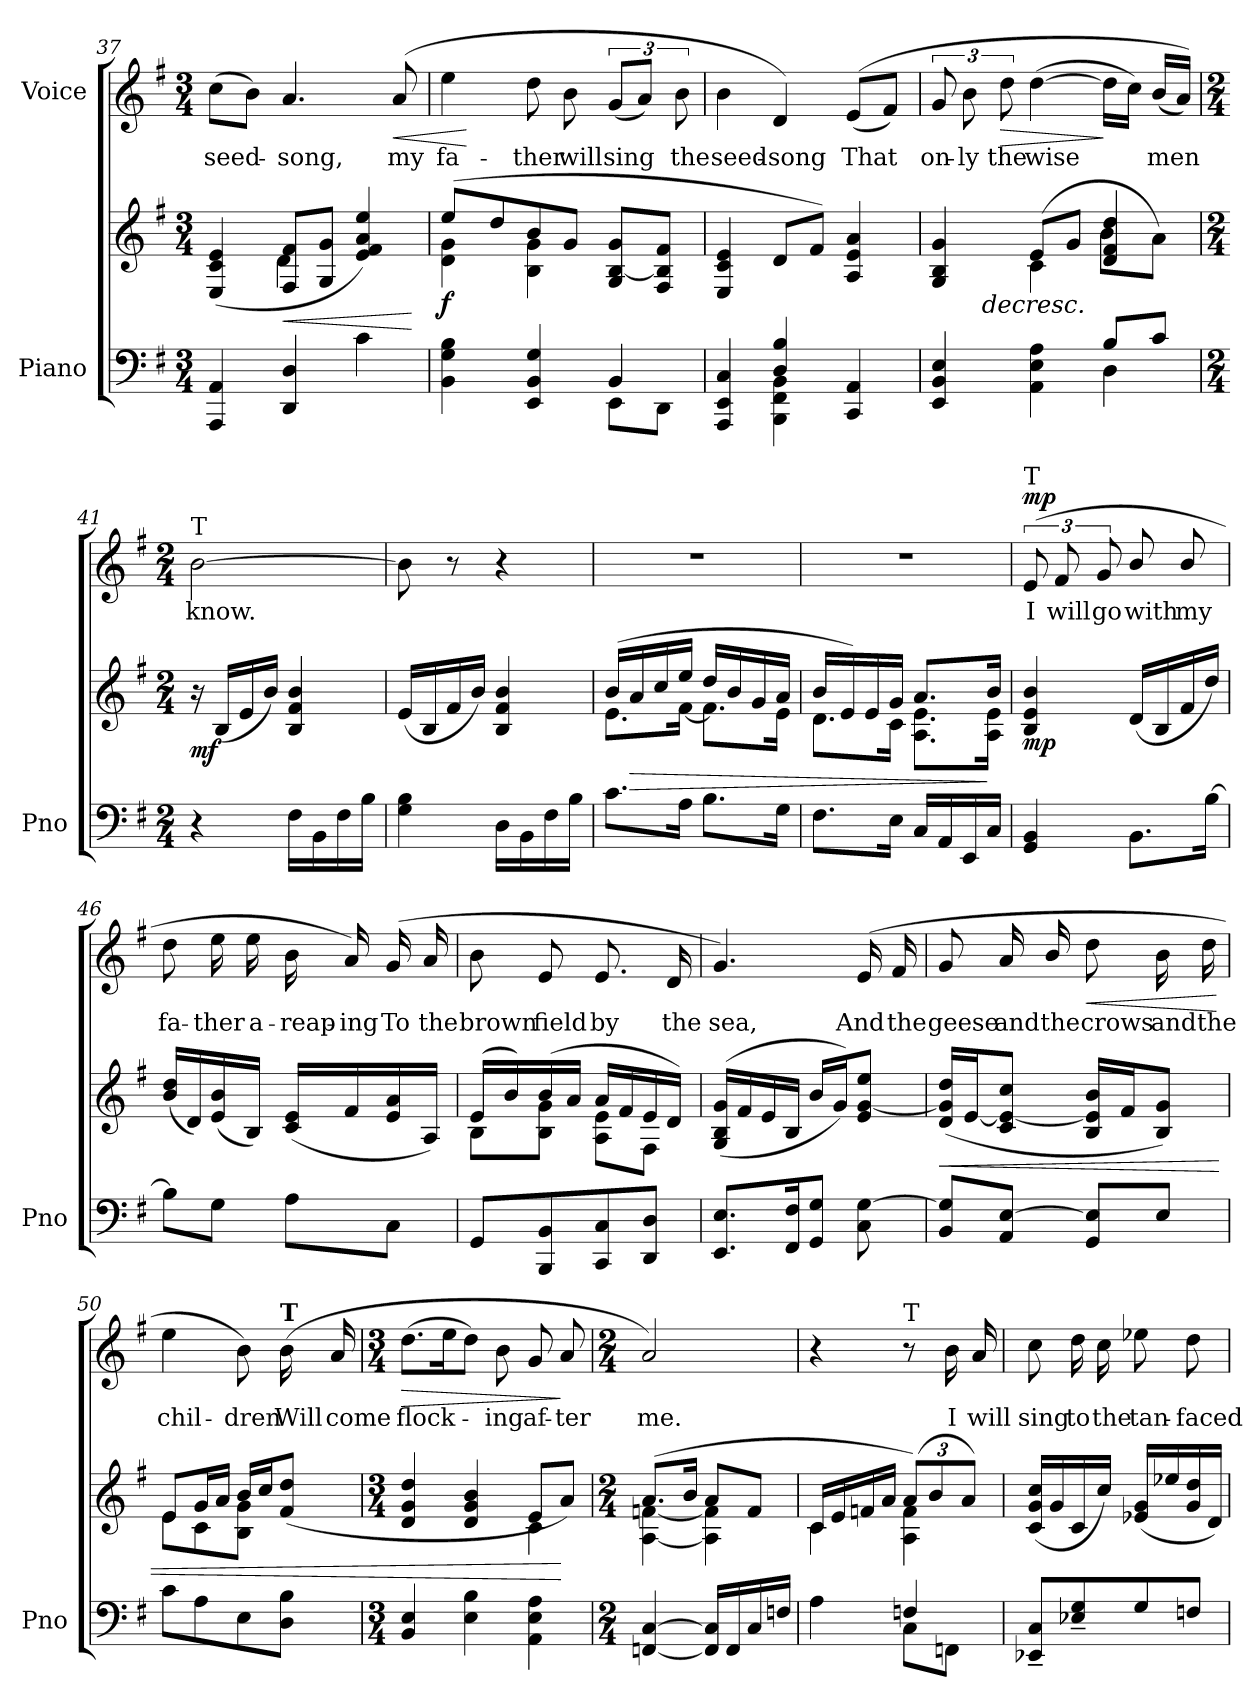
**kern	**kern	**dynam	**kern	**text	**dynam
*part2	*part2	*part2	*part1	*part1	*part1
*staff3	*staff2	*staff2/3	*staff1	*staff1	*staff1
*I"Piano	*	*	*I"Voice	*	*
*I'Pno	*	*	*	*	*
!!LO:LB:g=z
*clefF4	*clefG2	*	*clefG2	*	*
*k[f#]	*k[f#]	*	*k[f#]	*	*
*M3/4	*M3/4	*	*M3/4	*	*
=37	=37	=37	=37	=37	=37
*	*^	*	*	*	*
!	!	!	!	!	!LO:LY:b	!
4AAA/ 4AA/	(>4E/ 4c/ 4e/	4ryy	.	(>8cc\L	seed-	.
.	.	.	.	8b\J)	.	.
!	!	!	!LO:HP:b	!	!LO:LY:b	!
4DD/ 4D/	8F#/ 8f#/L	4d\	<	4.a/	-song,	.
.	8G/ 8g/J	.	.	.	.	.
4c\	4e/ 4f#/ 4a/ 4ee/)	4ryy	.	.	.	.
!	!	!	!	!	!LO:LY:b	!LO:HP:b
.	.	.	.	(>8a/	my	<
*	*v	*v	*	*	*	*
.	.	[	.	.	.
=38	=38	=38	=38	=38	=38
*^	*^	*	*	*	*
!	!	!	!	!LO:DY:b	!	!LO:LY:b	!
*	*	*	*	*	*^	*	*
4BB\ 4G\ 4B\	2ryy	(>8ee/L	4d\ 4g\	f	4ee\	16rcyy	fa-	.
.	.	.	.	.	.	16rcyy	.	[
.	.	8dd/	.	.	.	8rcyy	.	.
!	!	!	!	!	!	!	!LO:LY:b	!
4EE/ 4BB/ 4G/	.	8b/	4B\ 4g\	.	8dd\	4rAyy	-ther	.
!	!	!	!	!	!	!	!LO:LY:b	!
.	.	8g/J	.	.	8b\	.	will	.
!	!	!	!	!	!	!	!LO:LY:b	!
4BB/	8EE\L	8G/ [8B/ 8g/L	4ryy	.	(<12g/L	4rAyy	sing	.
.	.	.	.	.	12a/J)	.	.	.
.	8DD\J	8F#/ 8B/] 8f#/J	.	.	.	.	.	.
!	!	!	!	!	!	!	!LO:LY:b	!
.	.	.	.	.	12b\	.	the	.
*	*	*v	*v	*	*	*	*	*
*	*	*	*	*v	*v	*	*
=39	=39	=39	=39	=39	=39	=39
!	!	!	!	!	!LO:LY:b	!
4AAA/ 4EE/ 4C/	4ryy	4E/ 4c/ 4e/	.	4b\	seed-	.
!	!	!	!	!	!LO:LY:b	!
4D/ 4B/	4BBB\ 4FF#\ 4BB\	8d/L	.	4d/)	-song	.
.	.	8f#/J)	.	.	.	.
!	!	!	!	!	!LO:LY:b	!
4CC/ 4AA/	4ryy	4A/ 4e/ 4a/	.	(<(>8e/L	That	.
.	.	.	.	8f#/J)	.	.
!!LO:LB:g=z
=40	=40	=40	=40	=40	=40	=40
*	*	*^	*	*	*	*
!	!	!	!	!	!	!LO:LY:b	!
4EE/ 4BB/ 4E/	2ryy	4G/ 4B/ 4g/	8rddyy	.	12g/	on-	.
!	!	!	!	!	!	!LO:LY:b	!
.	.	.	.	.	12b\	-ly	.
!	!	!	!	!LO:HP:b	!	!	!
.	.	.	8rddyy	>	.	.	.
!	!	!	!	!	!	!LO:LY:b	!LO:HP:b
.	.	.	.	.	12dd\	the	>
!	!	!	!	!	!	!LO:LY:b	!
4AA\ 4E\ 4A\	.	(>8e/L	4c\	.	(>[4dd\	wise	.
.	.	8g/J	.	.	.	.	.
8B/L	4D\	4d/ 4f#/ 4dd/	8b\L	.	16dd\LL]	.	]
.	.	.	.	.	16cc\JJ)	.	.
!	!	!	!	!	!	!LO:LY:b	!
8c/J	.	.	8a\J)	.	(<16b/LL	men	.
.	.	.	.	.	16a/JJ))	.	.
*v	*v	*	*	*	*	*	*
*	*v	*v	*	*	*	*
=41	=41	=41	=41	=41	=41
*M2/4	*M2/4	*	*M2/4	*	*
!	!	!	!LO:TX:a:t=T	!	!
!	!	!LO:DY:b	!	!LO:LY:b	!
4r	16r	mf	[2b\	know.	.
.	(<16B/LL	.	.	.	.
.	16e/	.	.	.	.
.	16b/JJ)	.	.	.	.
16F#\LL	4B/ 4f#/ 4b/	.	.	.	.
16BB\	.	.	.	.	.
16F#\	.	.	.	.	.
16B\JJ	.	.	.	.	.
=42	=42	=42	=42	=42	=42
4G\ 4B\	(<16e/LL	.	8b\]	.	.
.	16B/	.	.	.	.
.	16f#/	.	8r	.	.
.	16b/JJ)	.	.	.	.
16D\LL	4B/ 4f#/ 4b/	.	4r	.	.
16BB\	.	.	.	.	.
16F#\	.	.	.	.	.
16B\JJ	.	.	.	.	.
!!LO:PB:g=z
=43	=43	=43	=43	=43	=43
*	*^	*	*	*	*
8.c\L	(>16b/LL	8.e\L	.	2r	.	.
!	!	!	!LO:HP:b	!	!	!
.	16a/	.	>	.	.	.
.	16cc/	.	.	.	.	.
16A\Jk	16ee/JJ	[16f#\Jk	.	.	.	.
8.B\L	16dd/LL	8.f#\L]	.	.	.	.
.	16b/	.	.	.	.	.
.	16g/	.	.	.	.	.
16G\Jk	16a/JJ	16e\Jk	.	.	.	.
=44	=44	=44	=44	=44	=44	=44
8.F#\L	16b/LL	8.d\L	.	2r	.	.
.	16e/)	.	.	.	.	.
.	16e/	.	.	.	.	.
16E\Jk	16g/JJ	16c\Jk	.	.	.	.
16C/LL	8.a/L	8.A\ 8.e\L	.	.	.	.
16AA/	.	.	.	.	.	.
16EE/	.	.	.	.	.	.
16C/JJ	16b/Jk	16A\ 16e\Jk	]	.	.	.
=45	=45	=45	=45	=45	=45	=45
!	!	!	!	!LO:TX:a:t=T	!	!
!	!	!	!LO:DY:b	!	!LO:LY:b	!LO:DY:b
*	*v	*v	*	*	*	*
4GG/ 4BB/	4B/ 4e/ 4b/	mp	(>12e/	I	mp
!	!	!	!	!LO:LY:b	!
.	.	.	12f#/	will	.
!	!	!	!	!LO:LY:b	!
.	.	.	12g/	go	.
!	!	!	!	!LO:LY:b	!
8.BB\L	(<16d/LL	.	8b/	with	.
.	16B/	.	.	.	.
!	!	!	!	!LO:LY:b	!
.	16f#/	.	8b/	my	.
[16B\Jk	16dd/JJ)	.	.	.	.
!!LO:LB:g=z
=46	=46	=46	=46	=46	=46
!	!	!	!	!LO:LY:b	!
8B\L]	(<16b/ 16dd/LL	.	8dd\	fa-	.
.	16d/)	.	.	.	.
!	!	!	!	!LO:LY:b	!
8G\J	(<16e/ 16b/	.	16ee\	-ther	.
!	!	!	!	!LO:LY:b	!
.	16B/JJ)	.	16ee\	a-	.
!	!	!	!	!LO:LY:b	!
8A\L	(<16c/ 16e/LL	.	16b\	-reap-	.
!	!	!	!	!LO:LY:b	!
.	16f#/	.	16a/)	-ing	.
!	!	!	!	!LO:LY:b	!
8C\J	16e/ 16a/	.	(>16g/	To	.
!	!	!	!	!LO:LY:b	!
.	16A/JJ)	.	16a/	the	.
=47	=47	=47	=47	=47	=47
*	*^	*	*	*	*
!	!	!	!	!	!LO:LY:b	!
8GG/L	(>16e/LL	8B\L	.	8b\	brown	.
.	16b/)	.	.	.	.	.
!	!	!	!	!	!LO:LY:b	!
8BBB/ 8BB/	(>16b/	8B\ 8g\J	.	8e/	field	.
.	16a/JJ	.	.	.	.	.
!	!	!	!	!	!LO:LY:b	!
8CC/ 8C/	16a/LL	8A\ 8e\L	.	8.e/	by	.
.	16f#/	.	.	.	.	.
8DD/ 8D/J	16e/	8F#\J	.	.	.	.
!	!	!	!	!	!LO:LY:b	!
.	16d/JJ)	.	.	16d/	the	.
*	*v	*v	*	*	*	*
=48	=48	=48	=48	=48	=48
!	!	!	!	!LO:LY:b	!
8.EE/ 8.E/L	(>(<16G/ 16B/ 16g/LL	.	4.g/)	sea,	.
.	16f#/	.	.	.	.
.	16e/	.	.	.	.
16FF#/ 16F#/K	16B/JJ	.	.	.	.
8GG/ 8G/J	16b/LL	.	.	.	.
.	16g/J))	.	.	.	.
!	!	!	!	!LO:LY:b	!
8C\ [8G\	8e/ [8g/ 8ee/J	.	(>16e/	And	.
!	!	!	!	!LO:LY:b	!
.	.	.	16f#/	the	.
!!LO:LB:g=z
=49	=49	=49	=49	=49	=49
!	!	!LO:HP:b	!	!LO:LY:b	!
8BB/ 8G/]L	(>16d/ 16g/] 16dd/LL	<	8g/	geese	.
.	[16e/J	.	.	.	.
!	!	!	!	!LO:LY:b	!
8AA/ [8E/J	8c/ 8e/_ 8cc/J	.	16a/	and	.
!	!	!	!	!LO:LY:b	!
.	.	.	16b/	the	.
!	!	!	!	!LO:LY:b	!LO:HP:b
8GG/ 8E/]L	16B/ 16e/] 16b/LL	.	8dd\	crows	<
.	16f#/J	.	.	.	.
!	!	!	!	!LO:LY:b	!
8E/J	8B/ 8g/J)	.	16b\	and	.
!	!	!	!	!LO:LY:b	!
.	.	.	16dd\	the	.
.	.	]	.	.	[
=50	=50	=50	=50	=50	=50
*	*^	*	*	*	*
!	!	!	!	!	!LO:LY:b	!
8c\L	8e/L	(>8e\L	.	4ee\	chil-	.
8A\	16g/L	8c\	.	.	.	.
.	16a/JJ	.	.	.	.	.
!	!	!	!	!	!LO:LY:b	!
8E\	16b/LL	8B\ 8g\J	.	8b\)	-dren	.
.	16cc/J	.	.	.	.	.
!	!	!	!	!LO:TX:a:B:t=T	!	!
!	!	!	!	!	!LO:LY:b	!
8D\ 8B\J	(8f#/ 8dd/J	8ryy	.	(>16b\	Will	.
!	!	!	!	!	!LO:LY:b	!
.	.	.	.	16a/	come	.
=51	=51	=51	=51	=51	=51	=51
*M3/4	*M3/4	*	*	*M3/4	*	*
!	!	!	!	!	!LO:LY:b	!LO:HP:b
4BB/ 4E/	4d/ 4g/ 4dd/	2ryy	.	(>8.dd\L	flock-	>
.	.	.	.	16ee\K	.	.
4E\ 4B\	4d/ 4g/ 4b/	.	.	8dd\J)	.	.
!	!	!	!	!	!LO:LY:b	!
.	.	.	.	8b\	-ing	.
!	!	!	!	!	!LO:LY:b	!
4AA\ 4E\ 4A\	8e/L	4c\	.	8g/	af-	.
!	!	!	!	!	!LO:LY:b	!
.	8a/J)	.	[	8a/	-ter	]
!!LO:LB:g=z
=52	=52	=52	=52	=52	=52	=52
*M2/4	*M2/4	*	*	*M2/4	*	*
!	!	!	!	!	!LO:LY:b	!
[4FFn/ [4C/	(>8.a/L	[4A\ [4fn\	.	2a/)	me.	.
.	16b/Jk	.	.	.	.	.
16FF/] 16C/]LL	8a/L	4A\] 4f\]	.	.	.	.
16FF/	.	.	.	.	.	.
16C/	8f/J	.	.	.	.	.
16Fn/JJ	.	.	.	.	.	.
=53	=53	=53	=53	=53	=53	=53
*^	*	*	*	*	*	*
4A\	4ryy	16c/LL	4c\	.	4r	.	.
.	.	16e/	.	.	.	.	.
.	.	16fn/	.	.	.	.	.
.	.	16a/JJ	.	.	.	.	.
*	*	*Xbrackettup	*	*	*	*	*
!	!	!	!	!	!LO:TX:a:t=T	!	!
8C\L	4Fn/	(>12a/L)	4A\ 4f\	.	8r	.	.
.	.	12b/	.	.	.	.	.
!	!	!	!	!	!	!LO:LY:b	!
8FFn\J	.	.	.	.	16b\	I	.
.	.	12a/J)	.	.	.	.	.
!	!	!	!	!	!	!LO:LY:b	!
.	.	.	.	.	16a/	will	.
*v	*v	*	*	*	*	*	*
*	*v	*v	*	*	*	*
=54	=54	=54	=54	=54	=54
!	!	!	!	!LO:LY:b	!
8EE-X/~ 8C/~L	(<16c/ 16g/ 16cc/LL	.	8cc\	sing	.
.	16g/	.	.	.	.
!	!	!	!	!LO:LY:b	!
8E-X/~ 8G/~	16c/	.	16dd\	to	.
!	!	!	!	!LO:LY:b	!
.	16cc/JJ)	.	16cc\	the	.
!	!	!	!	!LO:LY:b	!
8G/	(<16e-X/ 16g/LL	.	8ee-X\	tan-	.
.	16ee-X/	.	.	.	.
!	!	!	!	!LO:LY:b	!
8Fn/J	16g/ 16dd/	.	8dd\	-faced	.
.	16d/JJ)	.	.	.	.
=	=	=	=	=	=
*-	*-	*-	*-	*-	*-
